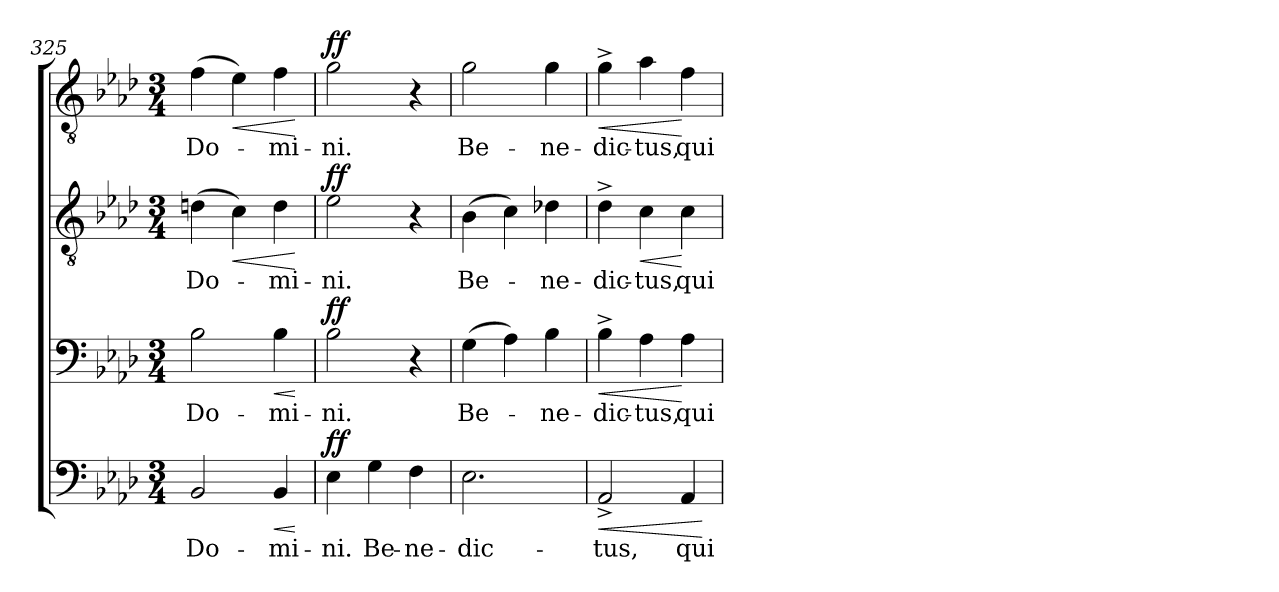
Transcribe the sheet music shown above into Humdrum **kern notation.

**kern	**text	**dynam	**kern	**text	**dynam	**kern	**text	**dynam	**kern	**text	**dynam
*part4	*part4	*part4	*part3	*part3	*part3	*part2	*part2	*part2	*part1	*part1	*part1
*staff4	*staff4	*staff4	*staff3	*staff3	*staff3	*staff2	*staff2	*staff2	*staff1	*staff1	*staff1
*clefF4	*	*	*clefF4	*	*	*clefGv2	*	*	*clefGv2	*	*
*k[b-e-a-d-]	*	*	*k[b-e-a-d-]	*	*	*k[b-e-a-d-]	*	*	*k[b-e-a-d-]	*	*
*A-:	*	*	*A-:	*	*	*A-:	*	*	*A-:	*	*
*M3/4	*	*	*M3/4	*	*	*M3/4	*	*	*M3/4	*	*
=325	=325	=325	=325	=325	=325	=325	=325	=325	=325	=325	=325
!	!LO:LY:b	!	!	!LO:LY:b	!	!	!LO:LY:b	!	!	!LO:LY:b	!
2BB-/	Do-	.	2B-\	Do-	.	(>4dn\	Do-	.	(>4f\	Do-	.
!	!	!	!	!	!	!	!	!LO:HP:b	!	!	!LO:HP:b
.	.	.	.	.	.	4c\)	.	<	4e-\)	.	<
!	!LO:LY:b	!LO:HP:b	!	!LO:LY:b	!LO:HP:b	!	!LO:LY:b	!	!	!LO:LY:b	!
4BB-/	-mi-	<	4B-\	-mi-	<	4d\	-mi-	.	4f\	-mi-	.
.	.	[	.	.	[	.	.	[	.	.	[
=326	=326	=326	=326	=326	=326	=326	=326	=326	=326	=326	=326
!	!LO:LY:b	!LO:DY:a	!	!LO:LY:b	!LO:DY:a	!	!LO:LY:b	!LO:DY:a	!	!LO:LY:b	!LO:DY:a
4E-\	-ni.	ff	2B-\	-ni.	ff	2e-\	-ni.	ff	2g\	-ni.	ff
!	!LO:LY:b	!	!	!	!	!	!	!	!	!	!
4G\	Be-	.	.	.	.	.	.	.	.	.	.
!	!LO:LY:b	!	!	!	!	!	!	!	!	!	!
4F\	-ne-	.	4r	.	.	4r	.	.	4r	.	.
!!LO:LB:g=z
=327	=327	=327	=327	=327	=327	=327	=327	=327	=327	=327	=327
!	!LO:LY:b	!	!	!LO:LY:b	!	!	!LO:LY:b	!	!	!LO:LY:b	!
2.E-\	-dic-	.	(>4G\	Be-	.	(>4B-\	Be-	.	2g\	Be-	.
.	.	.	4A-\)	.	.	4c\)	.	.	.	.	.
!	!	!	!	!LO:LY:b	!	!	!LO:LY:b	!	!	!LO:LY:b	!
.	.	.	4B-\	-ne-	.	4d-X\	-ne-	.	4g\	-ne-	.
=328	=328	=328	=328	=328	=328	=328	=328	=328	=328	=328	=328
!	!LO:LY:b	!LO:HP:b	!	!LO:LY:b	!LO:HP:b	!	!LO:LY:b	!	!	!LO:LY:b	!LO:HP:b
2AA-^</	-tus,	<	4B-^>\	-dic-	<	4d-^>\	-dic-	.	4g^>\	-dic-	<
!	!	!	!	!LO:LY:b	!	!	!LO:LY:b	!LO:HP:b	!	!LO:LY:b	!
.	.	.	4A-\	-tus,	.	4c\	-tus,	<	4a-\	-tus,	.
!	!LO:LY:b	!	!	!LO:LY:b	!	!	!LO:LY:b	!	!	!LO:LY:b	!
4AA-/	qui	.	4A-\	qui	[	4c\	qui	[	4f\	qui	[
.	.	[	.	.	.	.	.	.	.	.	.
=	=	=	=	=	=	=	=	=	=	=	=
*-	*-	*-	*-	*-	*-	*-	*-	*-	*-	*-	*-
